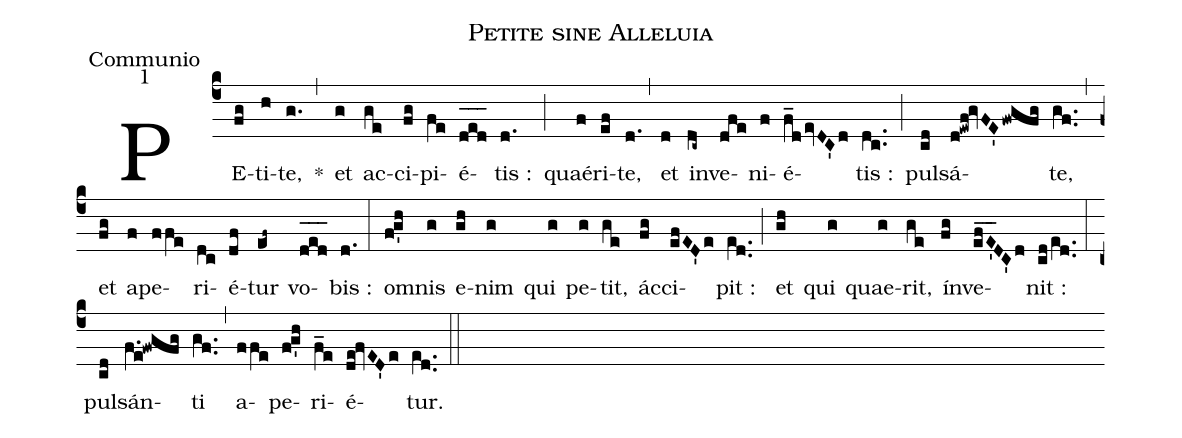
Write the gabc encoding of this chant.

name:Petite sine Alleluia;
office-part:Communio;
mode:1;
%%
(c4) PE(fg)ti(h)te,(g.) *(,) et(g) ac(ge)ci(fg)pi(fe)é(d_[oh:h]e_[oh:h]d_[oh:h])tis :(d.) (;) quaé(f)ri(ef)te,(d.) (,) et(d) in(dc~)ve(dfe)ni(f)é(f_devDC'd)tis :(dc..) (;) pul(cd)sá(d!ewf!gvFE'fwgfg)te,(gf..) (,) et(fg) a(f)pe(ffe)ri(dc)é(df)tur(ef~) vo(d_[oh:h]e_[oh:h]d_[oh:h])bis :(d.) (:) o(fg'h)mnis(g) e(gh)nim(g) qui(g) pe(g)tit,(ge) ác(fg)ci(efED'e)pit :(e[ll:1]d..) (;) et(gh) qui(g) quae(g)rit,(ge) ín(fg)ve(ef_E'_DC'd)nit :(cd/e[ll:1]d..) (:) pul(cd)sán(f.e!fwgfg)ti(gf..) (,) a(ffe)pe(fg'h)ri(f_e)é(de!fvED'e)tur.(e[ll:1]d..) (::)
